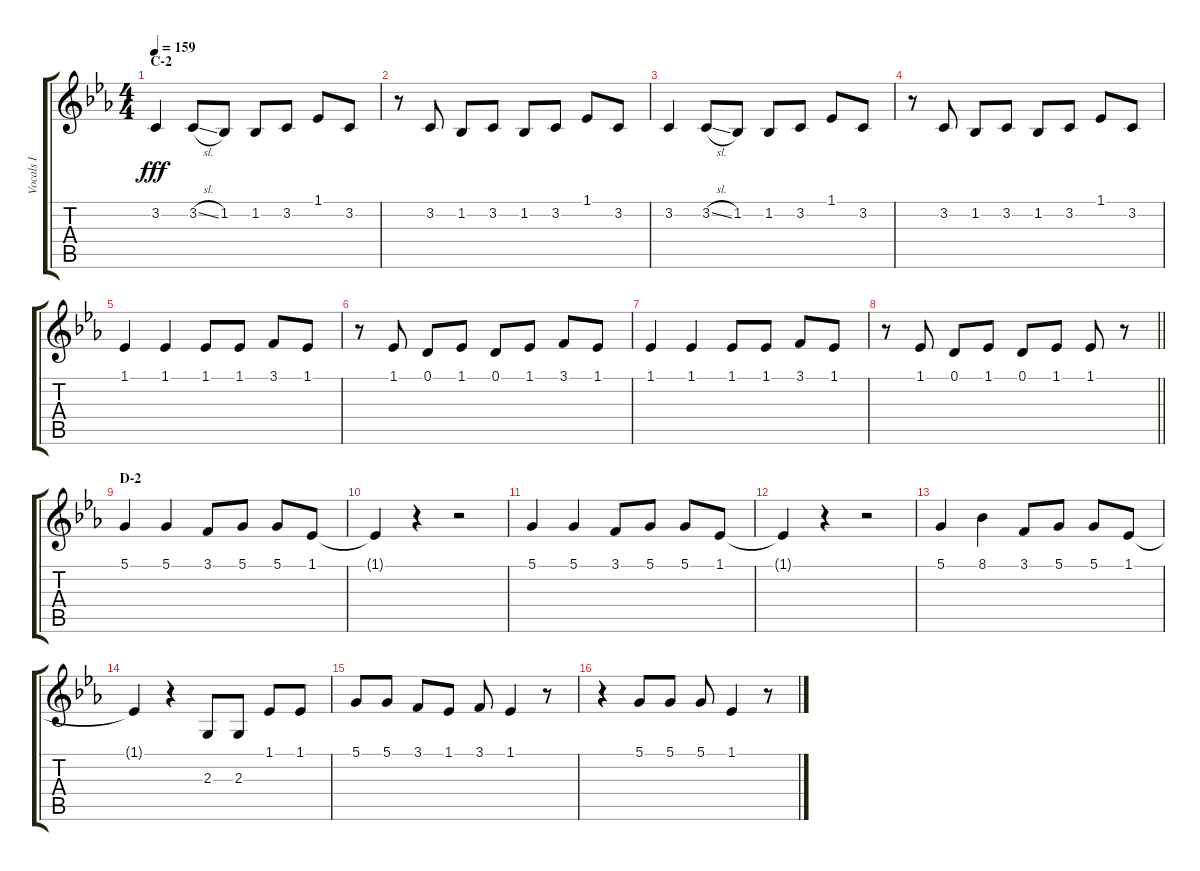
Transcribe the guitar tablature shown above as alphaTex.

\track ("Vocals I" "Vocals I") {instrument voiceoohs}
\staff {score tabs}
\tuning (D4 A3 F3 C3 G2 C2) {hide}
\ts (4 4)
\section ("" "C-2")
\tempo 159
\clef g2
\ks eb
3.2.4{dy fff} 3.2{sl}.8 1.2.8 1.2.8 3.2.8 1.1.8 3.2.8 |
r.8 3.2.8 1.2.8 3.2.8 1.2.8 3.2.8 1.1.8 3.2.8 |
3.2.4 3.2{sl}.8 1.2.8 1.2.8 3.2.8 1.1.8 3.2.8 |
r.8 3.2.8 1.2.8 3.2.8 1.2.8 3.2.8 1.1.8 3.2.8 |
1.1.4 1.1.4 1.1.8 1.1.8 3.1.8 1.1.8 |
r.8 1.1.8 0.1.8 1.1.8 0.1.8 1.1.8 3.1.8 1.1.8 |
1.1.4 1.1.4 1.1.8 1.1.8 3.1.8 1.1.8 |
\barLineRight lightlight
r.8 1.1.8 0.1.8 1.1.8 0.1.8 1.1.8 1.1.8 r.8 |
\section ("" "D-2")
5.1.4 5.1.4 3.1.8 5.1.8 5.1.8 1.1.8 |
1.1{t}.4 r.4 r.2 |
5.1.4 5.1.4 3.1.8 5.1.8 5.1.8 1.1.8 |
1.1{t}.4 r.4 r.2 |
5.1.4 8.1.4 3.1.8 5.1.8 5.1.8 1.1.8 |
1.1{t}.4 r.4 2.3.8 2.3.8 1.1.8 1.1.8 |
5.1.8 5.1.8 3.1.8 1.1.8 3.1.8 1.1.4 r.8 |
r.4 5.1.8 5.1.8 5.1.8 1.1.4 r.8
